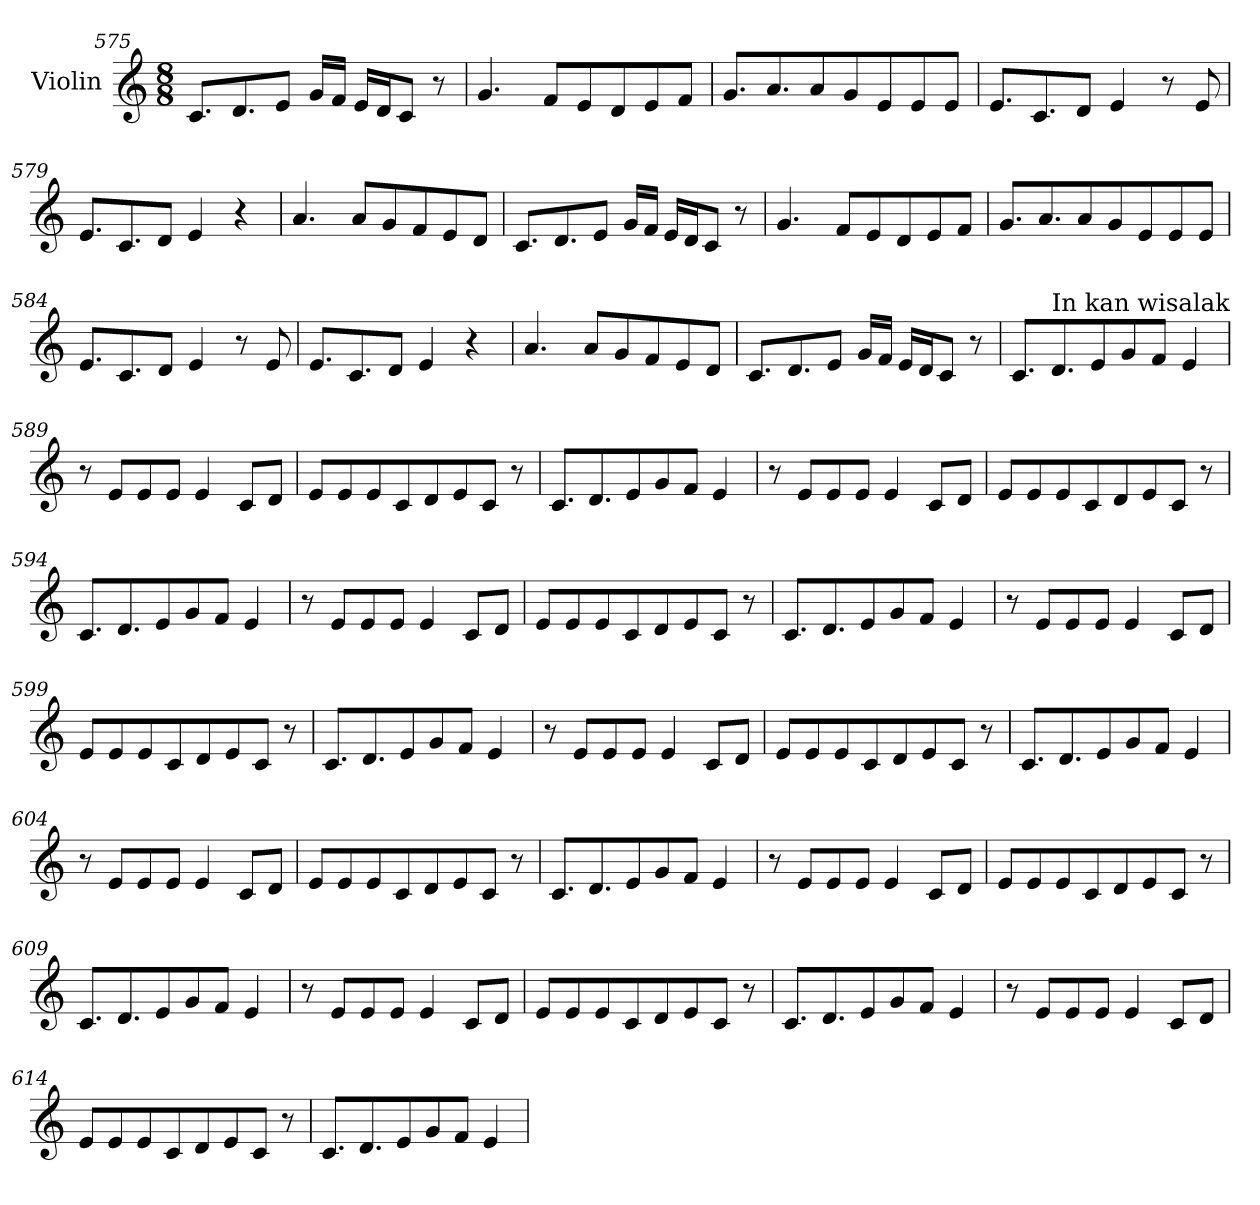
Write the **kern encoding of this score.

**kern
*part1
*staff1
*I"Violin
!!LO:PB:g=z
*clefG2
*k[]
*C:
*M8/8
=575
8.c/L
8.d/
8e/J
16g/LL
16f/JJ
16e/LL
16d/J
8c/J
8r
!!LO:PB:g=z
=576
4.g/
8f/L
8e/
8d/
8e/
8f/J
=577
8.g/L
8.a/
8a/
8g/
8e/
8e/
8e/J
=578
8.e/L
8.c/
8d/J
4e/
8r
8e/
=579
8.e/L
8.c/
8d/J
4e/
4r
!!LO:PB:g=z
=580
4.a/
8a/L
8g/
8f/
8e/
8d/J
=581
8.c/L
8.d/
8e/J
16g/LL
16f/JJ
16e/LL
16d/J
8c/J
8r
=582
4.g/
8f/L
8e/
8d/
8e/
8f/J
!!LO:PB:g=z
=583
8.g/L
8.a/
8a/
8g/
8e/
8e/
8e/J
!!LO:PB:g=z
=584
8.e/L
8.c/
8d/J
4e/
8r
8e/
=585
8.e/L
8.c/
8d/J
4e/
4r
=586
4.a/
8a/L
8g/
8f/
8e/
8d/J
!!LO:PB:g=z
=587
8.c/L
8.d/
8e/J
16g/LL
16f/JJ
16e/LL
16d/J
8c/J
8r
!!LO:PB:g=z
=588
*MM100
8.c/L
!LO:TX:a:t=In kan wisalak
8.d/
8e/
8g/
8f/J
4e/
=589
8r
8e/L
8e/
8e/J
4e/
8c/L
8d/J
=590
8e/L
8e/
8e/
8c/
8d/
8e/
8c/J
8r
!!LO:PB:g=z
=591
8.c/L
8.d/
8e/
8g/
8f/J
4e/
!!LO:PB:g=z
=592
8r
8e/L
8e/
8e/J
4e/
8c/L
8d/J
=593
8e/L
8e/
8e/
8c/
8d/
8e/
8c/J
8r
=594
8.c/L
8.d/
8e/
8g/
8f/J
4e/
!!LO:PB:g=z
=595
8r
8e/L
8e/
8e/J
4e/
8c/L
8d/J
!!LO:PB:g=z
=596
8e/L
8e/
8e/
8c/
8d/
8e/
8c/J
8r
=597
8.c/L
8.d/
8e/
8g/
8f/J
4e/
=598
8r
8e/L
8e/
8e/J
4e/
8c/L
8d/J
!!LO:PB:g=z
=599
8e/L
8e/
8e/
8c/
8d/
8e/
8c/J
8r
!!LO:PB:g=z
=600
8.c/L
8.d/
8e/
8g/
8f/J
4e/
=601
8r
8e/L
8e/
8e/J
4e/
8c/L
8d/J
=602
8e/L
8e/
8e/
8c/
8d/
8e/
8c/J
8r
!!LO:PB:g=z
=603
8.c/L
8.d/
8e/
8g/
8f/J
4e/
!!LO:PB:g=z
=604
8r
8e/L
8e/
8e/J
4e/
8c/L
8d/J
=605
8e/L
8e/
8e/
8c/
8d/
8e/
8c/J
8r
=606
8.c/L
8.d/
8e/
8g/
8f/J
4e/
!!LO:PB:g=z
=607
8r
8e/L
8e/
8e/J
4e/
8c/L
8d/J
!!LO:PB:g=z
=608
8e/L
8e/
8e/
8c/
8d/
8e/
8c/J
8r
=609
8.c/L
8.d/
8e/
8g/
8f/J
4e/
=610
8r
8e/L
8e/
8e/J
4e/
8c/L
8d/J
=611
8e/L
8e/
8e/
8c/
8d/
8e/
8c/J
8r
!!LO:PB:g=z
=612
8.c/L
8.d/
8e/
8g/
8f/J
4e/
=613
8r
8e/L
8e/
8e/J
4e/
8c/L
8d/J
=614
8e/L
8e/
8e/
8c/
8d/
8e/
8c/J
8r
!!LO:PB:g=z
=615
8.c/L
8.d/
8e/
8g/
8f/J
4e/
=
*-
